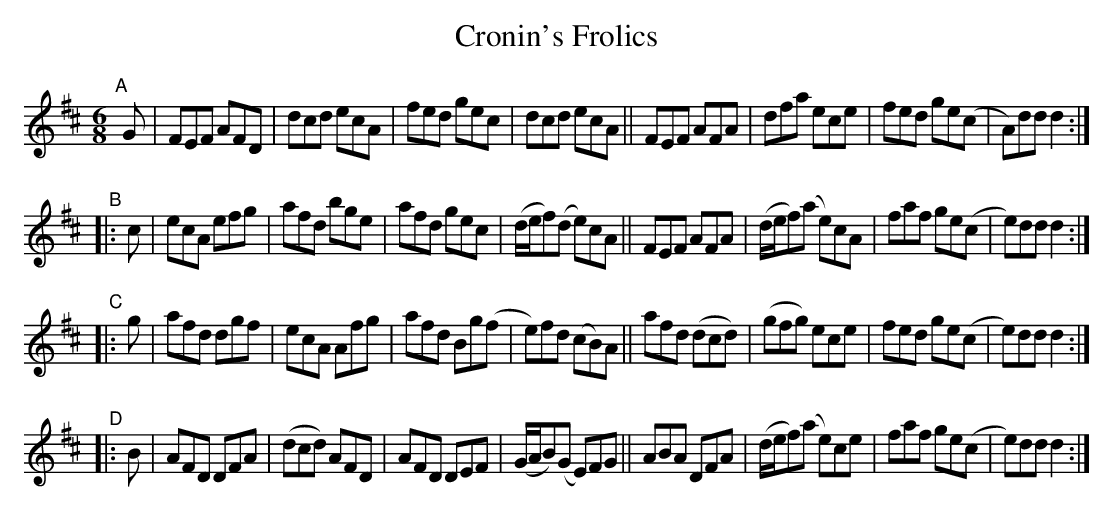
X:1
T: Cronin's Frolics
M: 6/8
L: 1/8
K: D
"^A"[|] G \
 | FEF AFD | dcd ecA | fed gec | dcd ecA \
|| FEF AFA | dfa ece | fed ge(c | A)dd d2 :|
"^B"|: c \
 | ecA efg | afd bge | afd gec | (d/e/f)(d e)cA \
|| FEF AFA | (d/e/f)(a e)cA | faf ge(c | e)dd d2 :|
"^C"|: g \
 | afd dgf | ecA Afg | afd Bg(f | e)fd (cB)A \
|| afd (dcd) | (gfg) ece | fed ge(c | e)dd d2 :|
"^D"|: B \
 | AFD DFA | (dcd) AFD | AFD DEF | (G/A/B)(G E)FG \
|| ABA DFA | (d/e/f)(a e)ce | faf ge(c | e)dd d2 :|
